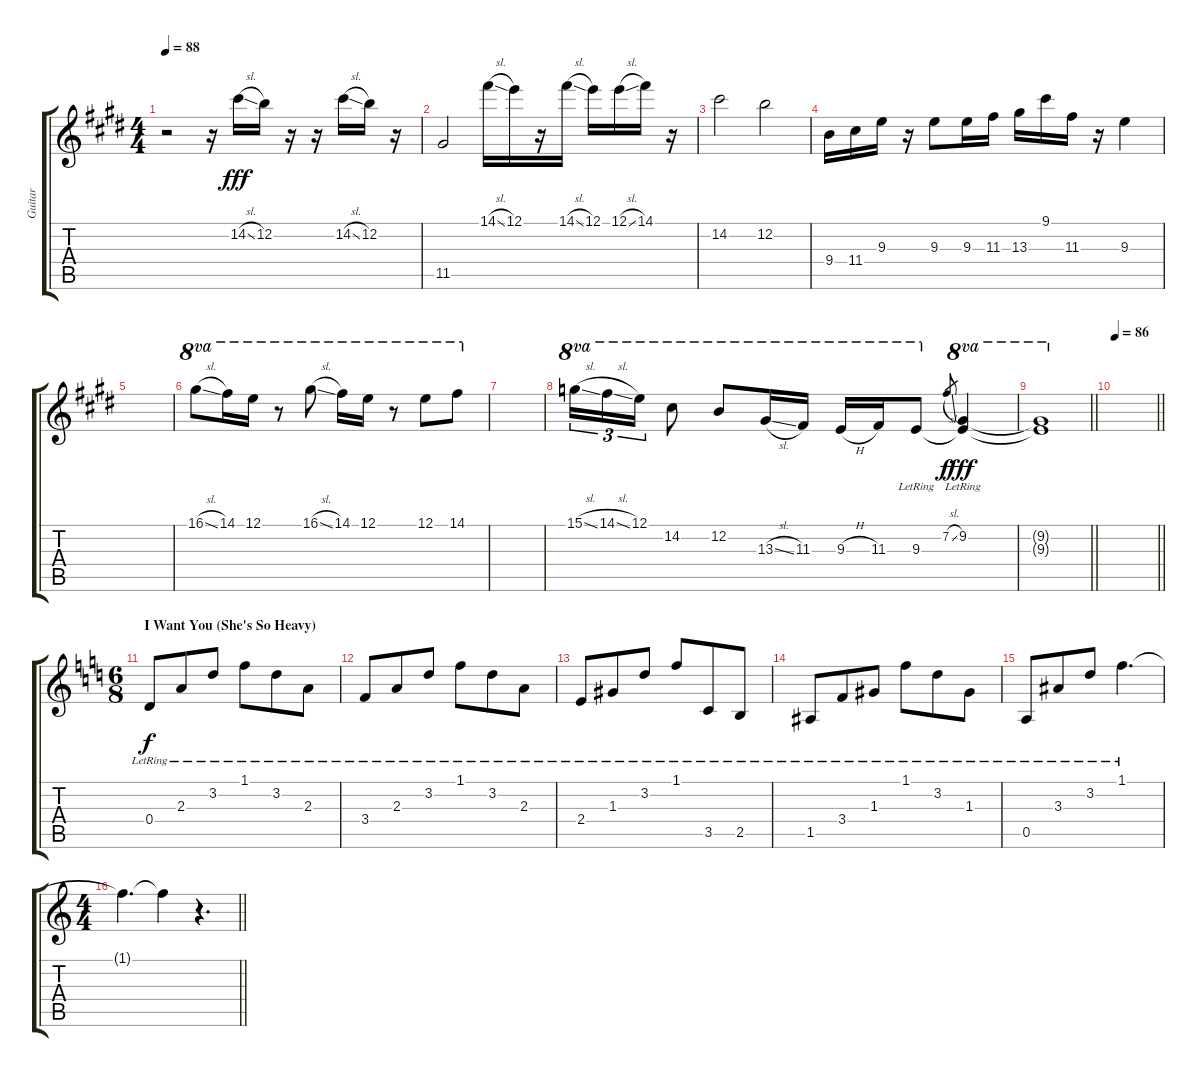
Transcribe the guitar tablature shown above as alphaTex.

\track ("Guitar" "Guitar") {instrument electricguitarmuted}
\staff {score tabs}
\tuning (E4 B3 G3 D3 A2 E2) {hide}
\ts (4 4)
\tempo 88
\clef g2
\ks e
r.2{dy fff} r.16 14.2{sl}.16 12.2.16 r.16 r.16 14.2{sl}.16 12.2.16 r.16 |
11.5.2 14.1{sl}.16 12.1.16 r.16 14.1{sl}.16 12.1.16 12.1{sl}.16 14.1.16 r.16 |
14.2.2 12.2.2 |
9.4.16 11.4.16 9.3.16 r.16 9.3.8 9.3.16 11.3.16 13.3.16 9.1.16 11.3.16 r.16 9.3.4 |
|
16.1{sl}.8{ot 8va} 14.1.16{ot 8va} 12.1.16{ot 8va} r.8{ot 8va} 16.1{sl}.8{ot 8va} 14.1.16{ot 8va} 12.1.16{ot 8va} r.8{ot 8va} 12.1.8{ot 8va} 14.1.8{ot 8va} |
|
15.1{sl}.16{tu (3 2) ot 8va} 14.1{sl}.16{tu (3 2) ot 8va} 12.1.16{tu (3 2) ot 8va} 14.2.8{ot 8va} 12.2.8{ot 8va} 13.3{sl}.16{ot 8va} 11.3.16{ot 8va} 9.3{h}.16{ot 8va} 11.3.16{ot 8va} 9.3{lr}.8{ot 8va} 7.2{sl}.8{gr dy f} (9.2{lr} 9.3{t}).4{ot 8va dy fff} |
\barLineRight lightlight
(9.2{t} 9.3{t}).1{ot 8va} |
\tempo 86
\barLineRight lightlight
|
\ts (6 8)
\section ("" "I Want You (She's So Heavy)")
\ks c
0.4{lr}.8{dy f} 2.3{lr}.8 3.2{lr}.8 1.1{lr}.8 3.2{lr}.8 2.3{lr}.8 |
3.4{lr}.8 2.3{lr}.8 3.2{lr}.8 1.1{lr}.8 3.2{lr}.8 2.3{lr}.8 |
2.4{lr}.8 1.3{lr}.8 3.2{lr}.8 1.1{lr}.8 3.5{lr}.8 2.5{lr}.8 |
1.5{lr}.8 3.4{lr}.8 1.3{lr}.8 1.1{lr}.8 3.2{lr}.8 1.3{lr}.8 |
0.5{lr}.8 3.3{lr}.8 3.2{lr}.8 1.1{lr}.4{d} |
\ts (4 4)
\barLineRight lightlight
1.1{t}.4{d} 1.1{t}.4 r.4{d}
